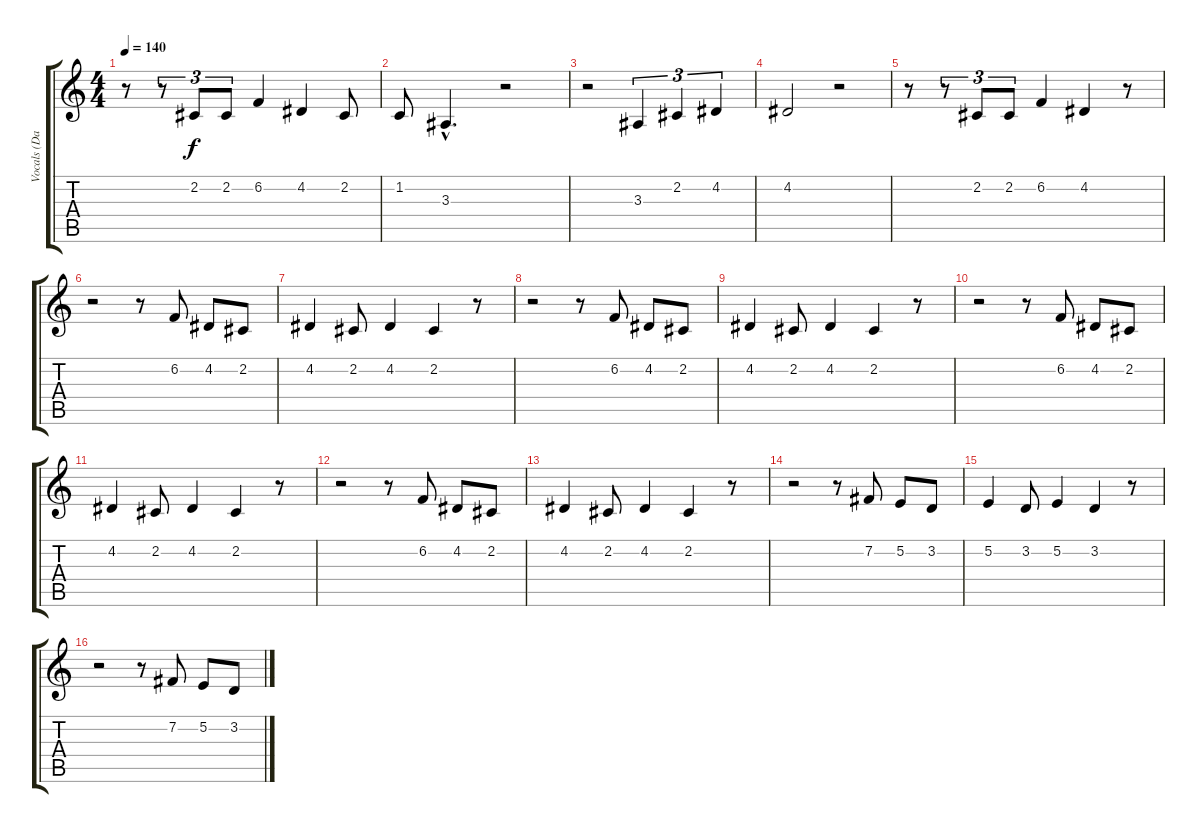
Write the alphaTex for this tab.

\track ("Vocals (Davies)" "Vocals (Da") {instrument lead6voice}
\staff {score tabs}
\tuning (E4 B3 G3 D3 A2 E2) {hide}
\ts (4 4)
\tempo 140
\clef g2
\ks c
r.8{dy f} r.8{tu (3 2)} 2.2.8{tu (3 2)} 2.2.8{tu (3 2)} 6.2.4 4.2.4 2.2.8 |
1.2.8 3.3{hac}.4{d} r.2 |
r.2 3.3.4{tu (3 2)} 2.2.4{tu (3 2)} 4.2.4{tu (3 2)} |
4.2.2 r.2 |
r.8 r.8{tu (3 2)} 2.2.8{tu (3 2)} 2.2.8{tu (3 2)} 6.2.4 4.2.4 r.8 |
r.2 r.8 6.2.8 4.2.8 2.2.8 |
4.2.4 2.2.8 4.2.4 2.2.4 r.8 |
r.2 r.8 6.2.8 4.2.8 2.2.8 |
4.2.4 2.2.8 4.2.4 2.2.4 r.8 |
r.2 r.8 6.2.8 4.2.8 2.2.8 |
4.2.4 2.2.8 4.2.4 2.2.4 r.8 |
r.2 r.8 6.2.8 4.2.8 2.2.8 |
4.2.4 2.2.8 4.2.4 2.2.4 r.8 |
r.2 r.8 7.2.8 5.2.8 3.2.8 |
5.2.4 3.2.8 5.2.4 3.2.4 r.8 |
r.2 r.8 7.2.8 5.2.8 3.2.8
